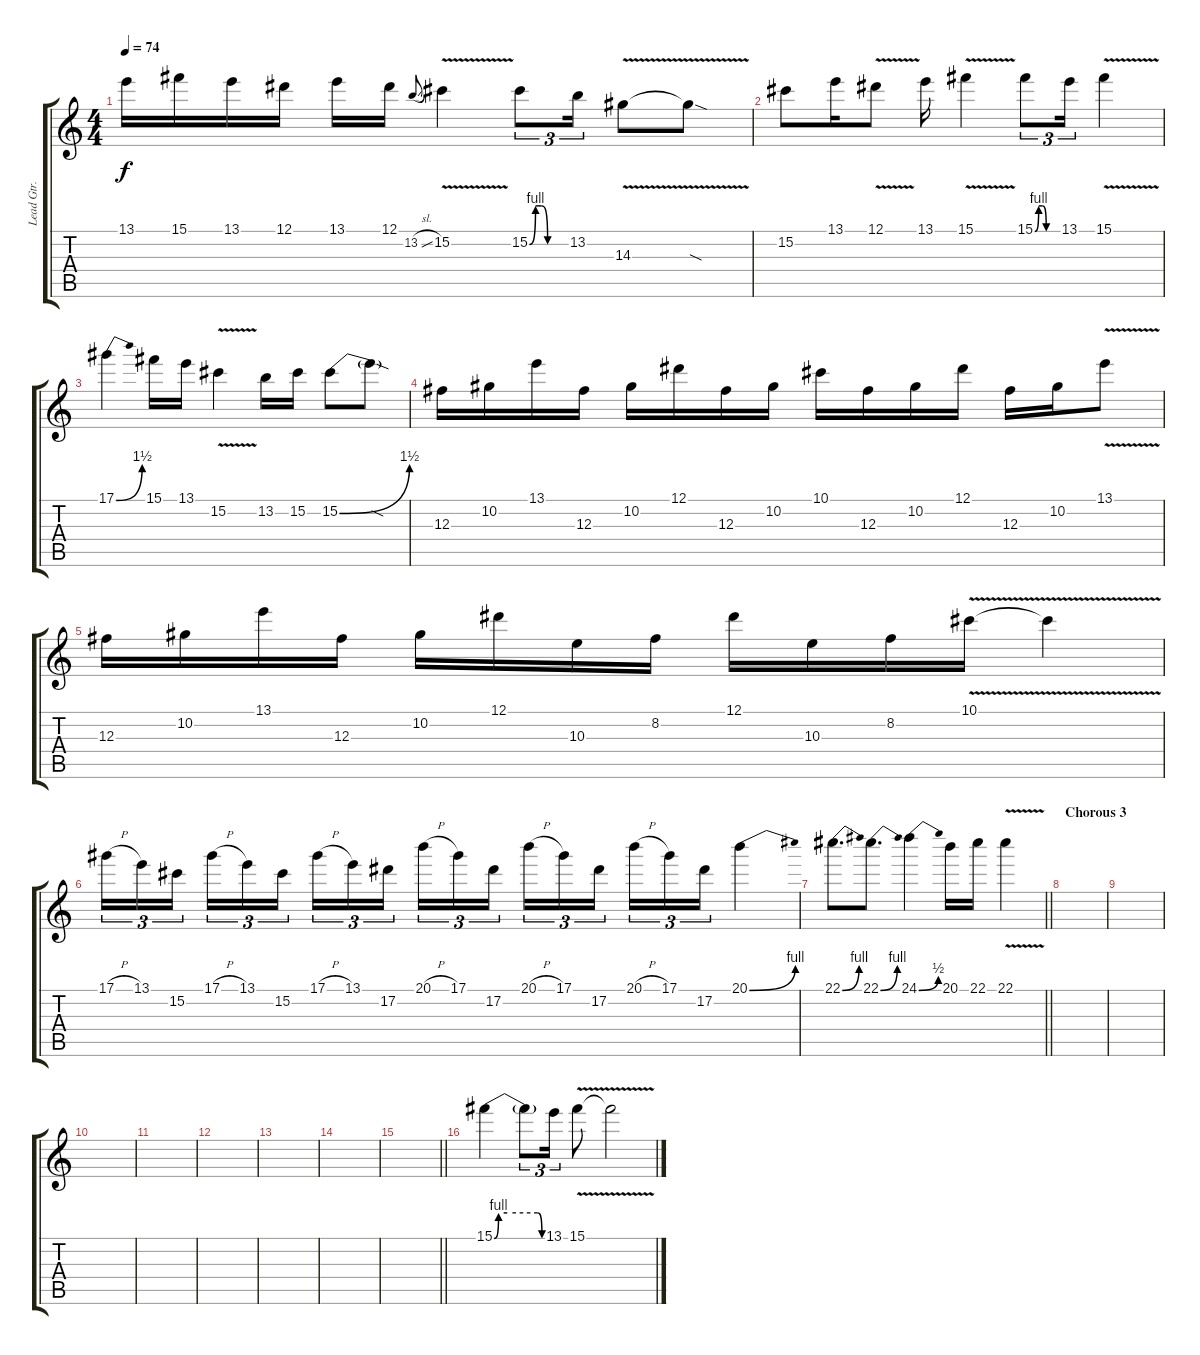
\track ("Lead Gtr." "Lead Gtr.") {instrument distortionguitar}
\staff {score tabs}
\tuning (Eb4 Bb3 Gb3 Db3 Ab2 Db2) {hide}
\ts (4 4)
\tempo 74
\clef g2
\ks c
13.1.16{dy f} 15.1.16 13.1.16 12.1.16 13.1.16 12.1.16 13.2{sl}.8{gr onbeat} 15.2{v}.4 15.2{be (custom 0 0 10 4 20 4 30 0 60 0)}.8{tu (3 2)} 13.2.16{tu (3 2)} 14.3{v}.8 14.3{sod t}.8 |
15.2.8 13.1.16 12.1{v}.8 13.1.16 15.1{v}.4 15.1{be (custom 0 0 10 4 20 4 30 0 60 0)}.8{tu (3 2)} 13.1.16{tu (3 2)} 15.1{v}.4 |
17.1{be (bend 0 0 60 6)}.4 15.1.16 13.1.16 15.2{v}.4 13.2.16 15.2.16 15.2{be (bend 0 0 60 6)}.8 15.2{sod t}.8 |
12.3.16 10.2.16 13.1.16 12.3.16 10.2.16 12.1.16 12.3.16 10.2.16 10.1.16 12.3.16 10.2.16 12.1.16 12.3.16 10.2.16 13.1{v}.8 |
12.3.16 10.2.16 13.1.16 12.3.16 10.2.16 12.1.16 10.3.16 8.2.16 12.1.16 10.3.16 8.2.16 10.1{v}.16 10.1{t}.4 |
17.1{h}.16{tu (3 2)} 13.1.16{tu (3 2)} 15.2.16{tu (3 2) beam splitsecondary} 17.1{h}.16{tu (3 2)} 13.1.16{tu (3 2)} 15.2.16{tu (3 2)} 17.1{h}.16{tu (3 2)} 13.1.16{tu (3 2)} 17.2.16{tu (3 2) beam splitsecondary} 20.1{h}.16{tu (3 2)} 17.1.16{tu (3 2)} 17.2.16{tu (3 2)} 20.1{h}.16{tu (3 2)} 17.1.16{tu (3 2)} 17.2.16{tu (3 2) beam splitsecondary} 20.1{h}.16{tu (3 2)} 17.1.16{tu (3 2)} 17.2.16{tu (3 2)} 20.1{be (bend 0 0 60 4)}.4 |
\barLineRight lightlight
22.1{be (bend 0 0 60 4)}.8{d} 22.1{be (bend 0 0 60 4)}.8{d} 24.1{be (bend 0 0 60 2)}.4 20.1.16 22.1.16 22.1{v}.4 |
\section ("" "Chorous 3")
|
|
|
|
|
|
|
\barLineRight lightlight
|
\section ("" "")
15.1{be (custom 0 0 5 4 15 4 50 4 55 0 60 0)}.4{volume 10} 15.1{t}.8{tu (3 2)} 13.1.16{tu (3 2)} 15.1{v}.8 15.1{t}.2
